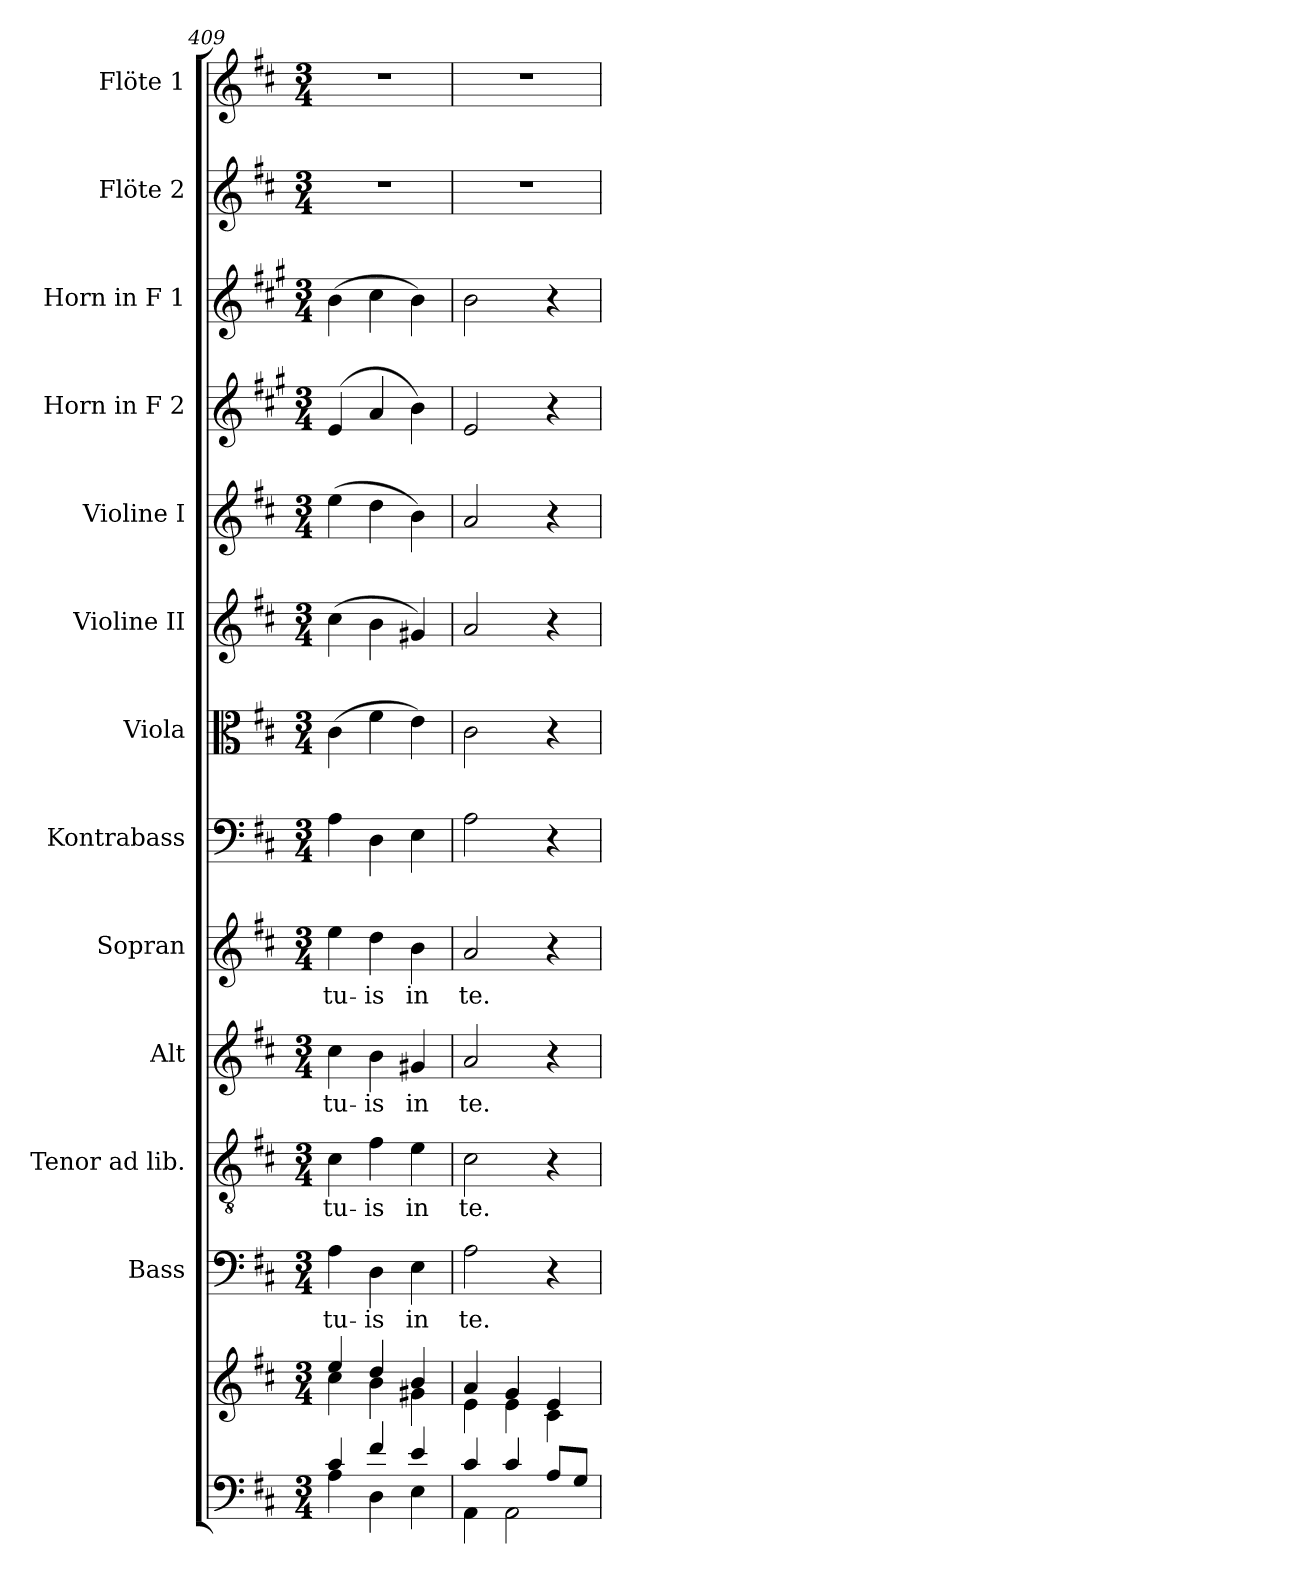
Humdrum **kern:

**kern	**kern	**kern	**text	**kern	**text	**kern	**text	**kern	**text	**kern	**kern	**kern	**kern	**kern	**kern	**kern	**kern
*part13	*part13	*part12	*part12	*part11	*part11	*part10	*part10	*part9	*part9	*part8	*part7	*part6	*part5	*part4	*part3	*part2	*part1
*staff14	*staff13	*staff12	*staff12	*staff11	*staff11	*staff10	*staff10	*staff9	*staff9	*staff8	*staff7	*staff6	*staff5	*staff4	*staff3	*staff2	*staff1
*	*	*I"Bass	*	*I"Tenor ad lib.	*	*I"Alt	*	*I"Sopran	*	*I"Kontrabass	*I"Viola	*I"Violine II	*I"Violine I	*I"Horn in F 2	*I"Horn in F 1	*I"Flöte 2	*I"Flöte 1
*	*	*I'B.	*	*I'T.	*	*I'A.	*	*I'S.	*	*I'Kb.	*I'Vla.	*I'Vl. II	*I'Vl. I	*	*	*I'Fl. 2	*I'Fl. 1
*clefF4	*clefG2	*clefF4	*	*clefGv2	*	*clefG2	*	*clefG2	*	*clefF4	*clefC3	*clefG2	*clefG2	*clefG2	*clefG2	*clefG2	*clefG2
*	*	*	*	*	*	*	*	*	*	*ITrd7c12	*	*	*	*ITrd4c7	*ITrd4c7	*	*
*k[f#c#]	*k[f#c#]	*k[f#c#]	*	*k[f#c#]	*	*k[f#c#]	*	*k[f#c#]	*	*k[f#c#]	*k[f#c#]	*k[f#c#]	*k[f#c#]	*k[f#c#]	*k[f#c#]	*k[f#c#]	*k[f#c#]
*D:	*D:	*D:	*	*D:	*	*D:	*	*D:	*	*D:	*D:	*D:	*D:	*D:	*D:	*D:	*D:
*M3/4	*M3/4	*M3/4	*	*M3/4	*	*M3/4	*	*M3/4	*	*M3/4	*M3/4	*M3/4	*M3/4	*M3/4	*M3/4	*M3/4	*M3/4
=409	=409	=409	=409	=409	=409	=409	=409	=409	=409	=409	=409	=409	=409	=409	=409	=409	=409
*^	*^	*	*	*	*	*	*	*	*	*	*	*	*	*	*	*	*
!	!	!	!	!	!LO:LY:b	!	!LO:LY:b	!	!LO:LY:b	!	!LO:LY:b	!	!	!	!	!	!	!	!
4c#/	4A\	4ee/	4cc#\	4A\	tu-	4c#\	tu-	4cc#\	tu-	4ee\	tu-	4AA\	(>4c#\	(>4cc#\	(>4ee\	(4A/	(>4e\	2.r	2.r
!	!	!	!	!	!LO:LY:b	!	!LO:LY:b	!	!LO:LY:b	!	!LO:LY:b	!	!	!	!	!	!	!	!
4f#/	4D\	4dd/	4b\	4D\	-is	4f#\	-is	4b\	-is	4dd\	-is	4DD\	4f#\	4b\	4dd\	4d/	4f#\	.	.
!	!	!	!	!	!LO:LY:b	!	!LO:LY:b	!	!LO:LY:b	!	!LO:LY:b	!	!	!	!	!	!	!	!
4e/	4E\	4b/	4g#X\	4E\	in	4e\	in	4g#X/	in	4b\	in	4EE\	4e\)	4g#X/)	4b\)	4e\)	4e\)	.	.
=410	=410	=410	=410	=410	=410	=410	=410	=410	=410	=410	=410	=410	=410	=410	=410	=410	=410	=410	=410
!	!	!	!	!	!LO:LY:b	!	!LO:LY:b	!	!LO:LY:b	!	!LO:LY:b	!	!	!	!	!	!	!	!
4c#/	4AA\	4a/	4e\	2A\	te.	2c#\	te.	2a/	te.	2a/	te.	2AA\	2c#\	2a/	2a/	2A/	2e\	2.r	2.r
4c#/	2AA\	4g/	4e\	.	.	.	.	.	.	.	.	.	.	.	.	.	.	.	.
8A/L	.	4e/	4c#\	4r	.	4r	.	4r	.	4r	.	4r	4r	4r	4r	4r	4r	.	.
8G/J	.	.	.	.	.	.	.	.	.	.	.	.	.	.	.	.	.	.	.
*v	*v	*	*	*	*	*	*	*	*	*	*	*	*	*	*	*	*	*	*
*	*v	*v	*	*	*	*	*	*	*	*	*	*	*	*	*	*	*	*
=	=	=	=	=	=	=	=	=	=	=	=	=	=	=	=	=	=
*-	*-	*-	*-	*-	*-	*-	*-	*-	*-	*-	*-	*-	*-	*-	*-	*-	*-
